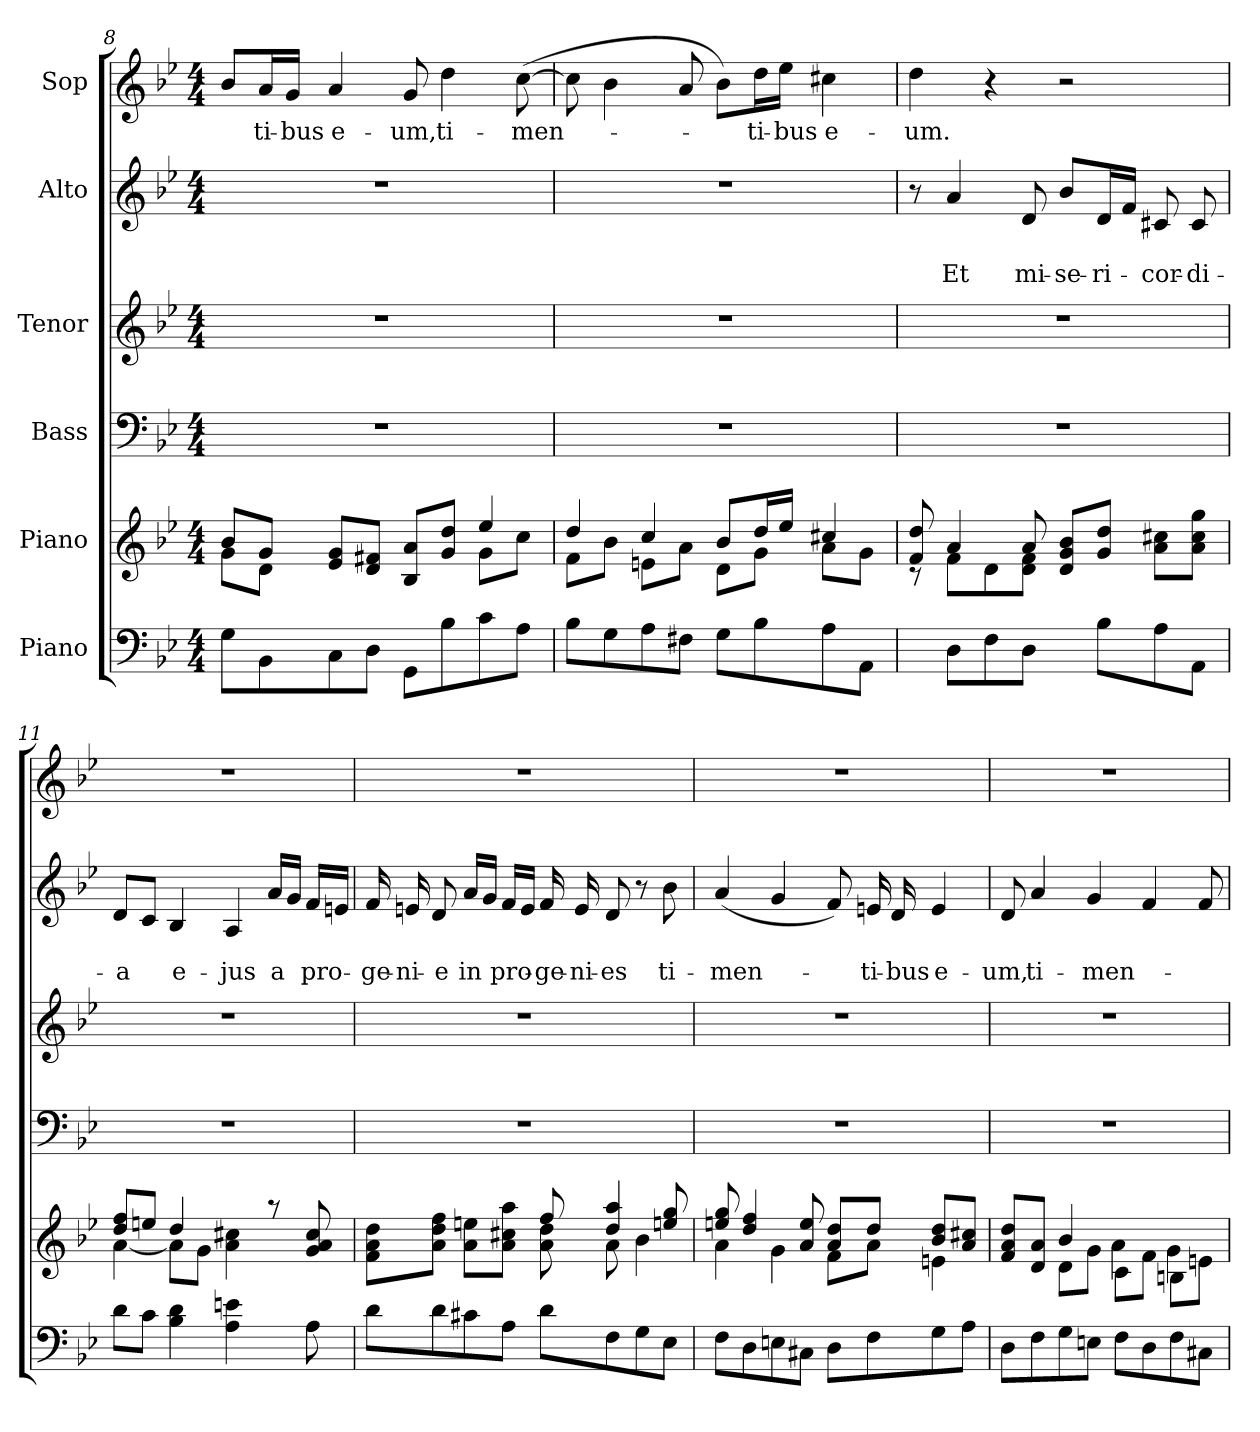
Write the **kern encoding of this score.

**kern	**kern	**kern	**kern	**kern	**text	**text	**kern	**text
*part6	*part5	*part4	*part3	*part2	*part2	*part2	*part1	*part1
*staff6	*staff5	*staff4	*staff3	*staff2	*staff2	*staff2	*staff1	*staff1
*I"Piano	*I"Piano	*I"Bass	*I"Tenor	*I"Alto	*	*	*I"Sop	*
!!LO:PB:g=z
*clefF4	*clefG2	*clefF4	*clefG2	*clefG2	*	*	*clefG2	*
*	*	*	*ITrd7c12	*	*	*	*	*
*k[b-e-]	*k[b-e-]	*k[b-e-]	*k[b-e-]	*k[b-e-]	*	*	*k[b-e-]	*
*B-:	*B-:	*B-:	*B-:	*B-:	*	*	*B-:	*
*M4/4	*M4/4	*M4/4	*M4/4	*M4/4	*	*	*M4/4	*
=8	=8	=8	=8	=8	=8	=8	=8	=8
*	*^	*	*	*	*	*	*	*
8G\L	8b-/L	8g\L	1r	1r	1r	.	.	8b-/L	.
!	!	!	!	!	!	!	!	!	!LO:LY:b
8BB-\	8g/J	8d\J	.	.	.	.	.	16a/L	-ti-
!	!	!	!	!	!	!	!	!	!LO:LY:b
.	.	.	.	.	.	.	.	16g/JJ	-bus
!	!	!	!	!	!	!	!	!	!LO:LY:b
8C\	8e-/ 8g/L	2ryy	.	.	.	.	.	4a/	e-
8D\J	8d/ 8f#X/J	.	.	.	.	.	.	.	.
!	!	!	!	!	!	!	!	!	!LO:LY:b
8GG\L	8B-/ 8a/L	.	.	.	.	.	.	8g/	-um,
!	!	!	!	!	!	!	!	!	!LO:LY:b
8B-\	8g/ 8dd/J	.	.	.	.	.	.	4dd\	ti-
8c\	4ee-/	8g\L	.	.	.	.	.	.	.
!	!	!	!	!	!	!	!	!	!LO:LY:b
8A\J	.	8cc\J	.	.	.	.	.	(>[>8cc\	-men-
=9	=9	=9	=9	=9	=9	=9	=9	=9	=9
8B-\L	8f\L	4dd/	1r	1r	1r	.	.	8cc\]	.
8G\	8b-\J	.	.	.	.	.	.	4b-\	.
8A\	8en\L	4cc/	.	.	.	.	.	.	.
8F#X\J	8a\J	.	.	.	.	.	.	8a/	.
8G\L	8b-/L	8d\L	.	.	.	.	.	8b-\L)	.
!	!	!	!	!	!	!	!	!	!LO:LY:b
8B-\	16dd/L	8g\J	.	.	.	.	.	16dd\L	-ti-
!	!	!	!	!	!	!	!	!	!LO:LY:b
.	16ee-/JJ	.	.	.	.	.	.	16ee-\JJ	-bus
!	!	!	!	!	!	!	!	!	!LO:LY:b
8A\	8a\L	4cc#X/	.	.	.	.	.	4cc#X\	e-
8AA\J	8g\J	.	.	.	.	.	.	.	.
=10	=10	=10	=10	=10	=10	=10	=10	=10	=10
!	!	!	!	!	!	!	!	!	!LO:LY:b
8ryy	8f/ 8dd/	8rc	1r	1r	8r	.	.	4dd\	-um.
!	!	!	!	!	!	!	!LO:LY:b	!	!
8D\L	4a/	8f\L	.	.	4a/	.	Et	.	.
8F\	.	8d\	.	.	.	.	.	4r	.
!	!	!	!	!	!	!	!LO:LY:b	!	!
8D\J	8a/	8d\ 8f\J	.	.	8d/	.	mi-	.	.
!	!	!	!	!	!	!	!LO:LY:b	!	!
8ryy	8d/ 8g/ 8b-/L	2ryy	.	.	8b-/L	.	-se-	2r	.
!	!	!	!	!	!	!	!LO:LY:b	!	!
8B-\L	8g/ 8dd/J	.	.	.	16d/L	.	-ri-	.	.
.	.	.	.	.	16f/JJ	.	.	.	.
!	!	!	!	!	!	!	!LO:LY:b	!	!
8A\	8a\ 8cc#X\L	.	.	.	8c#X/	.	-cor-	.	.
!	!	!	!	!	!	!	!LO:LY:b	!	!
8AA\J	8a\ 8cc#\ 8gg\J	.	.	.	8c#/	.	-di-	.	.
=11	=11	=11	=11	=11	=11	=11	=11	=11	=11
!	!	!	!	!	!	!	!LO:LY:b	!	!
8d\L	8dd/ 8ff/L	[<4a\	1r	1r	8d/L	.	-a	1r	.
8c\J	8een/J	.	.	.	8c/J	.	.	.	.
!	!	!	!	!	!	!	!LO:LY:b	!	!
4B-\ 4d\	4dd/	8a\L]	.	.	4B-/	.	e-	.	.
.	.	8g\J	.	.	.	.	.	.	.
!	!	!	!	!	!	!	!LO:LY:b	!	!
4A\ 4en\	4a\ 4cc#X\	2ryy	.	.	4A/	.	-jus	.	.
!	!	!	!	!	!	!	!LO:LY:b	!	!
8ryy	8raa	.	.	.	16a/LL	.	a	.	.
.	.	.	.	.	16g/JJ	.	.	.	.
!	!	!	!	!	!	!	!LO:LY:b	!	!
8A\	8g/ 8a/ 8cc#/	.	.	.	16f/LL	.	pro-	.	.
.	.	.	.	.	16en/JJ	.	.	.	.
!!LO:LB:g=z
=12	=12	=12	=12	=12	=12	=12	=12	=12	=12
!	!	!	!	!	!	!	!LO:LY:b	!	!
8d\L	8f\ 8a\ 8dd\L	2ryy	1r	1r	16f/	.	-ge-	1r	.
!	!	!	!	!	!	!	!LO:LY:b	!	!
.	.	.	.	.	16en/	.	-ni-	.	.
!	!	!	!	!	!	!	!LO:LY:b	!	!
8d\	8a\ 8dd\ 8ff\J	.	.	.	8d/	.	-e	.	.
!	!	!	!	!	!	!	!LO:LY:b	!	!
8c#X\	8a\ 8een\L	.	.	.	16a/LL	.	in	.	.
.	.	.	.	.	16g/JJ	.	.	.	.
!	!	!	!	!	!	!	!LO:LY:b	!	!
8A\J	8a\ 8cc#X\ 8aa\J	.	.	.	16f/LL	.	pro-	.	.
.	.	.	.	.	16e/JJ	.	.	.	.
!	!	!	!	!	!	!	!LO:LY:b	!	!
8d\L	8ff/	8a\ 8dd\	.	.	16f/	.	-ge-	.	.
!	!	!	!	!	!	!	!LO:LY:b	!	!
.	.	.	.	.	16e/	.	-ni-	.	.
!	!	!	!	!	!	!	!LO:LY:b	!	!
8F\	8a\	4dd/ 4aa/	.	.	8d/	.	-es	.	.
8G\	4b-\	.	.	.	8r	.	.	.	.
!	!	!	!	!	!	!	!LO:LY:b	!	!
8E-\J	.	8eeni/ 8gg/	.	.	8b-\	.	ti-	.	.
=13	=13	=13	=13	=13	=13	=13	=13	=13	=13
!	!	!	!	!	!	!	!LO:LY:b	!	!
8F\L	8een/ 8gg/	4a\	1r	1r	(>4a/	.	-men-	1r	.
8D\	4dd/ 4ff/	.	.	.	.	.	.	.	.
8En\	.	4g\	.	.	4g/	.	.	.	.
8C#X\J	8a/ 8ee/	.	.	.	.	.	.	.	.
8D\L	8a/ 8dd/L	8f\L	.	.	8f/)	.	.	.	.
!	!	!	!	!	!	!	!LO:LY:b	!	!
8F\	8dd/J	8a\J	.	.	16en/	.	-ti-	.	.
!	!	!	!	!	!	!	!LO:LY:b	!	!
.	.	.	.	.	16d/	.	-bus	.	.
!	!	!	!	!	!	!	!LO:LY:b	!	!
8G\	8b-/ 8dd/L	4en\	.	.	4e/	.	e-	.	.
8A\J	8a/ 8cc#X/J	.	.	.	.	.	.	.	.
=14	=14	=14	=14	=14	=14	=14	=14	=14	=14
!	!	!	!	!	!	!	!LO:LY:b	!	!
8D\L	8f/ 8a/ 8dd/L	4ryy	1r	1r	8d/	.	-um,	1r	.
!	!	!	!	!	!	!	!LO:LY:b	!	!
8F\	8d/ 8a/J	.	.	.	4a/	.	ti-	.	.
8G\	4b-/	8d\L	.	.	.	.	.	.	.
!	!	!	!	!	!	!	!LO:LY:b	!	!
8En\J	.	8g\J	.	.	4g/	.	-men-	.	.
8F\L	8c\L	4a\	.	.	.	.	.	.	.
8D\	8f\J	.	.	.	4f/	.	.	.	.
8F\	8Bn\L	4g\	.	.	.	.	.	.	.
8C#X\J	8en\J	.	.	.	8f/	.	.	.	.
*	*v	*v	*	*	*	*	*	*	*
=	=	=	=	=	=	=	=	=
*-	*-	*-	*-	*-	*-	*-	*-	*-
